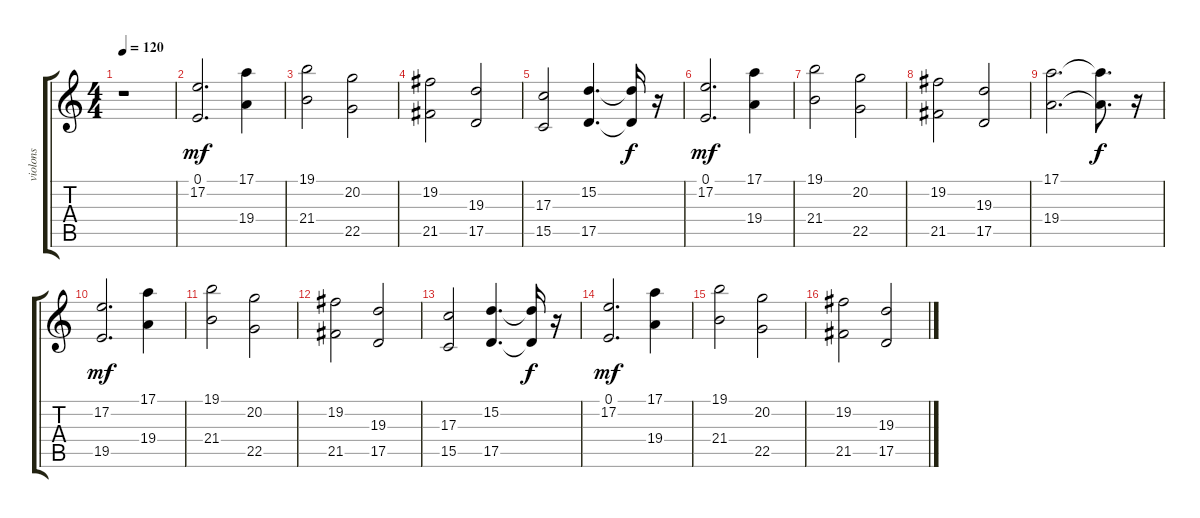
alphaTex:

\track ("violons" "violons") {instrument stringensemble1}
\staff {score tabs}
\tuning (E4 B3 G3 D3 A2 E2) {hide}
\ts (4 4)
\tempo 120
\clef g2
\ks c
r.1{dy f} |
(0.1 17.2).2{d dy mf volume 7} (17.1 19.4).4{volume 16} |
(19.1 21.4).2 (20.2 22.5).2 |
(19.2 21.5).2 (19.3 17.5).2 |
(17.3 15.5).2 (15.2 17.5).4{d} (15.2{t} 17.5{t}).16{dy f} r.16 |
(0.1 17.2).2{d dy mf} (17.1 19.4).4 |
(19.1 21.4).2 (20.2 22.5).2 |
(19.2 21.5).2 (19.3 17.5).2 |
(17.1 19.4).2{d} (17.1{t} 19.4{t}).8{d dy f} r.16 |
(17.2 19.5).2{d dy mf} (17.1 19.4).4 |
(19.1 21.4).2 (20.2 22.5).2 |
(19.2 21.5).2 (19.3 17.5).2 |
(17.3 15.5).2 (15.2 17.5).4{d} (15.2{t} 17.5{t}).16{dy f} r.16 |
(0.1 17.2).2{d dy mf} (17.1 19.4).4 |
(19.1 21.4).2 (20.2 22.5).2 |
(19.2 21.5).2 (19.3 17.5).2
